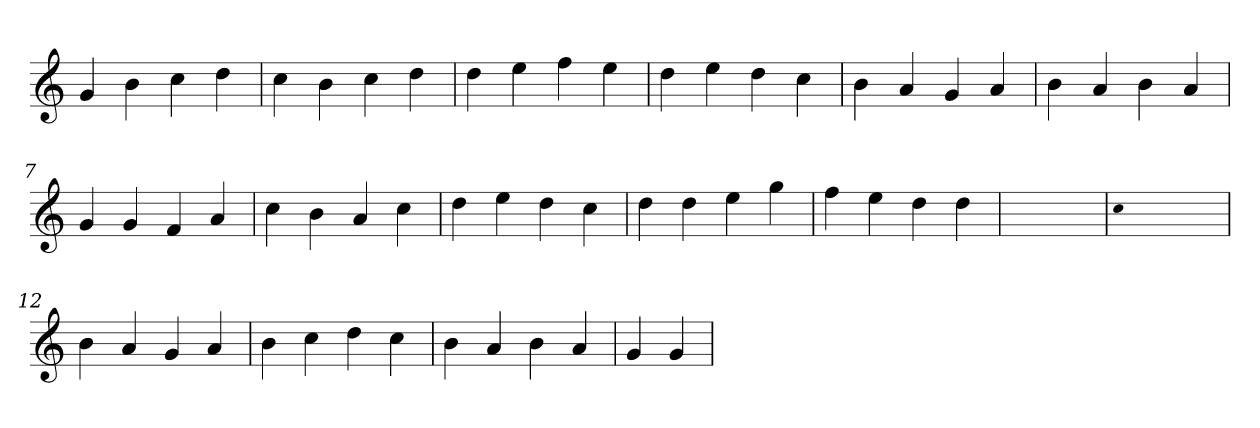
**kern
*part1
*staff1
*clefG2
=1
4g
4b
4cc
4dd
=2
4cc
4b
4cc
4dd
=3
4dd
4ee
4ff
4ee
=4
4dd
4ee
4dd
4cc
=5
4b
4a
4g
4a
=6
4b
4a
4b
4a
=7
4g
4g
4f
4a
=8
4cc
4b
4a
4cc
=9
4dd
4ee
4dd
4cc
=10
4dd
4dd
4ee
4gg
=11
4ff
4ee
4dd
4dd
=12
1ryy
=12
qqcc
1ryy
=12
4b
4a
4g
4a
=13
4b
4cc
4dd
4cc
=14
4b
4a
4b
4a
=15
4g
4g
=
*-
